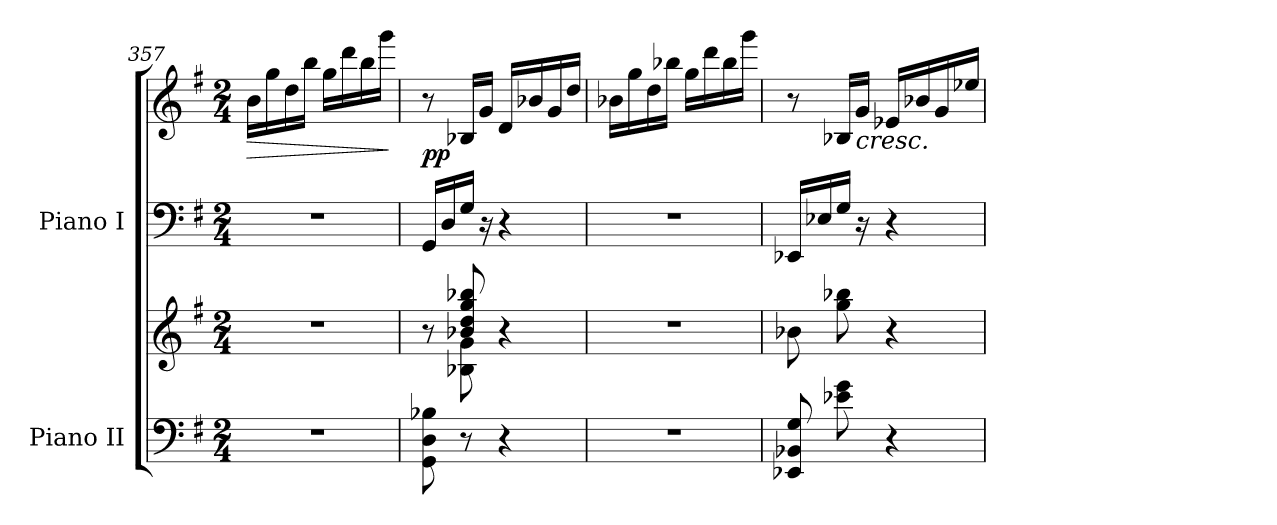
**kern	**kern	**kern	**kern	**dynam
*part2	*part2	*part1	*part1	*part1
*staff4	*staff3	*staff2	*staff1	*staff1/2
*I"Piano II	*	*I"Piano I	*	*
*I'Pno. II	*	*I'Pno. I	*	*
!!LO:PB:g=z
*clefF4	*clefG2	*clefF4	*clefG2	*
*k[f#]	*k[f#]	*k[f#]	*k[f#]	*
*M2/4	*M2/4	*M2/4	*M2/4	*
=357	=357	=357	=357	=357
!	!	!	!	!LO:HP:b
2r	2r	2r	16b\LL	>
.	.	.	16gg\	.
.	.	.	16dd\	.
.	.	.	16bb\JJ	.
.	.	.	16gg\LL	.
.	.	.	16ddd\	.
.	.	.	16bb\	.
.	.	.	16ggg\JJ	.
.	.	.	.	]
=358	=358	=358	=358	=358
*	*^	*	*	*
!	!	!	!	!	!LO:DY:b
8GG!\ 8D!\ 8B-X!\	8r	8ryy	16GG/LL	8r	pp
.	.	.	16D/	.	.
8r	8b-X!/ 8dd!/ 8gg!/ 8bb-X!/	8B-X!\ 8g!\	16G/JJ	16B-X/LL	.
.	.	.	16r	16g/JJ	.
4r	4r	4ryy	4r	16d/LL	.
.	.	.	.	16b-X/	.
.	.	.	.	16g/	.
.	.	.	.	16dd/JJ	.
*	*v	*v	*	*	*
=359	=359	=359	=359	=359
2r	2r	2r	16b-X\LL	.
.	.	.	16gg\	.
.	.	.	16dd\	.
.	.	.	16bb-X\JJ	.
.	.	.	16gg\LL	.
.	.	.	16ddd\	.
.	.	.	16bb-\	.
.	.	.	16ggg\JJ	.
=360	=360	=360	=360	=360
8EE-X!/ 8BB-X!/ 8G!/	8b-X!\	16EE-X/LL	8r	.
.	.	16E-X/	.	.
8e-X!\ 8g!\	8gg!\ 8bb-X!\	16G/JJ	16B-X/LL	.
!	!	!	!LO:TX:b:i:t=cresc.	!
.	.	16r	16g/JJ	.
4r	4r	4r	16e-X/LL	.
.	.	.	16b-X/	.
.	.	.	16g/	.
.	.	.	16ee-X/JJ	.
=	=	=	=	=
*-	*-	*-	*-	*-
